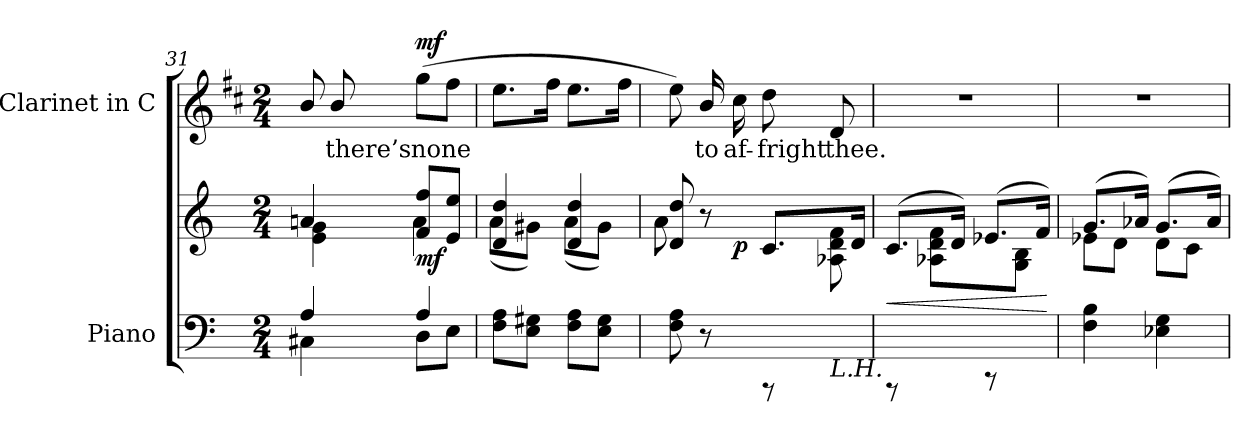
**kern	**kern	**dynam	**kern	**text	**dynam
*part2	*part2	*part2	*part1	*part1	*part1
*staff3	*staff2	*staff2/3	*staff1	*staff1	*staff1
*I"Piano	*	*	*I"Clarinet in C	*	*
*I'Pno	*	*	*I'Cl	*	*
*clefF4	*clefG2	*	*clefG2	*	*
*	*	*	*ITrd1c2	*	*
*k[]	*k[]	*	*k[]	*	*
*M2/4	*M2/4	*	*M2/4	*	*
=31	=31	=31	=31	=31	=31
*^	*^	*	*	*	*
4A/	4C#X\	4an/	4e\ 4g\	.	8a/	.	.
!	!	!	!	!	!	!LO:LY:b	!
.	.	.	.	.	8a/	there’s	.
!	!	!	!	!LO:DY:b	!	!LO:LY:b	!LO:DY:a
4A/	8D\L	8f/ 8ff/L	4a\	mf	(8ff\L	none	mf
.	8E\J	8e/ 8ee/J	.	.	8ee\J	.	.
*v	*v	*	*	*	*	*	*
=32	=32	=32	=32	=32	=32	=32
8F\ 8A\L	4d/ 4dd/	(>8a\L	.	8.dd\L	.	.
8E\ 8G#X\J	.	8g#X\J)	.	.	.	.
.	.	.	.	16ee\Jk	.	.
8F\ 8A\L	4d/ 4dd/	(>8a\L	.	8.dd\L	.	.
8E\ 8G#\J	.	8g#\J)	.	.	.	.
.	.	.	.	16ee\Jk	.	.
!!LO:PB:g=z
=33	=33	=33	=33	=33	=33	=33
*	*^	*^	*	*	*	*
8F\ 8A\	8d/ 8dd/	8a\	4.ryy	8.ryy	.	8dd\)	.	.
!	!	!	!	!	!	!	!LO:LY:b	!
8r	8r	4.ryy	.	.	.	16a/	to	.
!	!	!	!	!	!LO:DY:b	!	!LO:LY:b	!
.	.	.	.	4ryy	p	16b\	af-	.
!	!	!	!	!	!	!	!LO:LY:b	!
8rAAA	8.c/L	.	.	.	.	8cc\	-fright	.
!LO:TX:b:i:t=L.H.	!	!	!	!	!	!	!	!
!	!	!	!	!	!	!	!LO:LY:b	!
8ryy	.	.	8A-X\ 8d\ 8f\	.	.	8c/	thee.	.
.	16d/Jk	.	.	16ryy	.	.	.	.
=34	=34	=34	=34	=34	=34	=34	=34	=34
!	!	!	!	!	!LO:HP:b	!	!	!
*	*	*v	*v	*v	*	*	*	*
8rAAA	(>8.c/L	8ryy	<	2r	.	.
8ryy	.	8A-X\ 8d\ 8f\L	.	.	.	.
.	16d/Jk)	.	.	.	.	.
8rCC	(>8.e-X/L	8ryy	.	.	.	.
8ryy	.	8G\ 8B\J	.	.	.	.
.	16f/Jk)	.	.	.	.	.
*	*v	*v	*	*	*	*
.	.	[	.	.	.
=35	=35	=35	=35	=35	=35
*	*^	*	*	*	*
4F\ 4B\	(8.g/L	8e-X\L	.	2r	.	.
.	.	8d\J	.	.	.	.
.	16a-X/Jk)	.	.	.	.	.
4E-X\ 4G\	(8.g/L	8d\L	.	.	.	.
.	.	8c\J	.	.	.	.
.	16a-/Jk)	.	.	.	.	.
*	*v	*v	*	*	*	*
=	=	=	=	=	=
*-	*-	*-	*-	*-	*-
